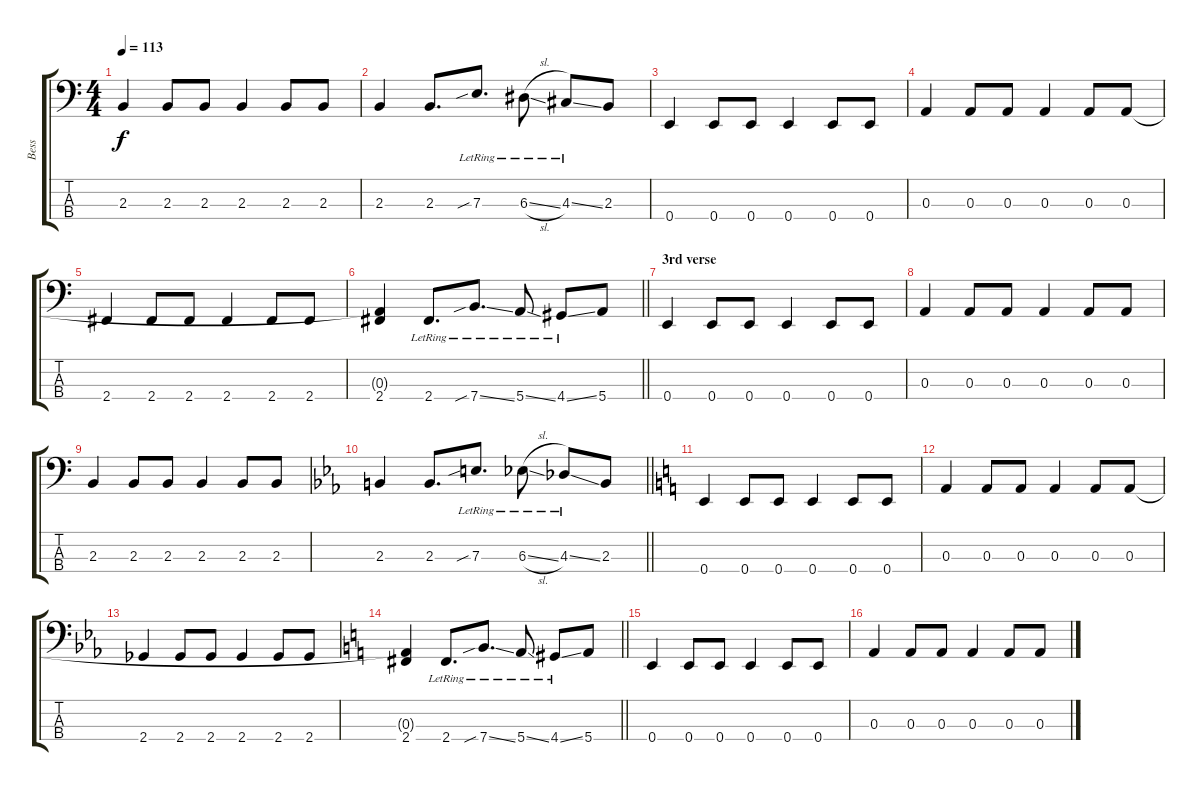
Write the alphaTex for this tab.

\track ("Bess" "Bess") {instrument electricbassfinger}
\staff {score tabs}
\tuning (G2 D2 A1 E1) {hide}
\ts (4 4)
\tempo 113
\clef f4
\ks c
2.3.4{dy f} 2.3.8 2.3.8 2.3.4 2.3.8 2.3.8 |
2.3.4 2.3.8{d} 7.3{sib lr}.8{d} 6.3{sl lr}.8 4.3{ss lr}.8 2.3.8 |
0.4.4 0.4.8 0.4.8 0.4.4 0.4.8 0.4.8 |
0.3.4 0.3.8 0.3.8 0.3.4 0.3.8 0.3.8 |
2.4.4 2.4.8 2.4.8 2.4.4 2.4.8 2.4.8 |
\barLineRight lightlight
(0.3{t} 2.4).4 2.4{lr}.8{d} 7.4{sib ss lr}.8{d} 5.4{ss lr}.8 4.4{ss lr}.8 5.4.8 |
\section ("" "3rd verse")
0.4.4 0.4.8 0.4.8 0.4.4 0.4.8 0.4.8 |
0.3.4 0.3.8 0.3.8 0.3.4 0.3.8 0.3.8 |
2.3.4 2.3.8 2.3.8 2.3.4 2.3.8 2.3.8 |
\barLineRight lightlight
\ks eb
2.3.4 2.3.8{d} 7.3{sib lr}.8{d} 6.3{sl lr}.8 4.3{ss lr}.8 2.3.8 |
\ks c
0.4.4 0.4.8 0.4.8 0.4.4 0.4.8 0.4.8 |
0.3.4 0.3.8 0.3.8 0.3.4 0.3.8 0.3.8 |
\ks eb
2.4.4 2.4.8 2.4.8 2.4.4 2.4.8 2.4.8 |
\barLineRight lightlight
\ks c
(0.3{t} 2.4).4 2.4{lr}.8{d} 7.4{sib ss lr}.8{d} 5.4{ss lr}.8 4.4{ss lr}.8 5.4.8 |
0.4.4 0.4.8 0.4.8 0.4.4 0.4.8 0.4.8 |
0.3.4 0.3.8 0.3.8 0.3.4 0.3.8 0.3.8
